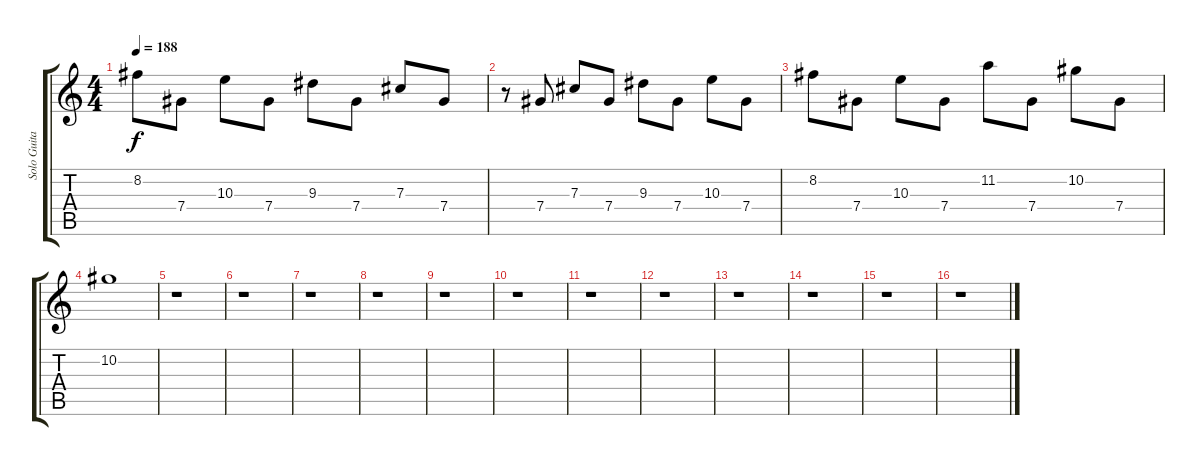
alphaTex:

\track ("Solo Guitar" "Solo Guita") {instrument overdrivenguitar}
\staff {score tabs}
\tuning (Eb4 Bb3 Gb3 Db3 Ab2 Eb2) {hide}
\ts (4 4)
\tempo 188
\clef g2
\ks c
8.2.8{dy f} 7.4.8 10.3.8 7.4.8 9.3.8 7.4.8 7.3.8 7.4.8 |
r.8 7.4.8 7.3.8 7.4.8 9.3.8 7.4.8 10.3.8 7.4.8 |
8.2.8 7.4.8 10.3.8 7.4.8 11.2.8 7.4.8 10.2.8 7.4.8 |
10.2.1 |
r.1 |
r.1 |
r.1 |
r.1 |
r.1 |
r.1 |
r.1 |
r.1 |
r.1 |
r.1 |
r.1 |
r.1
